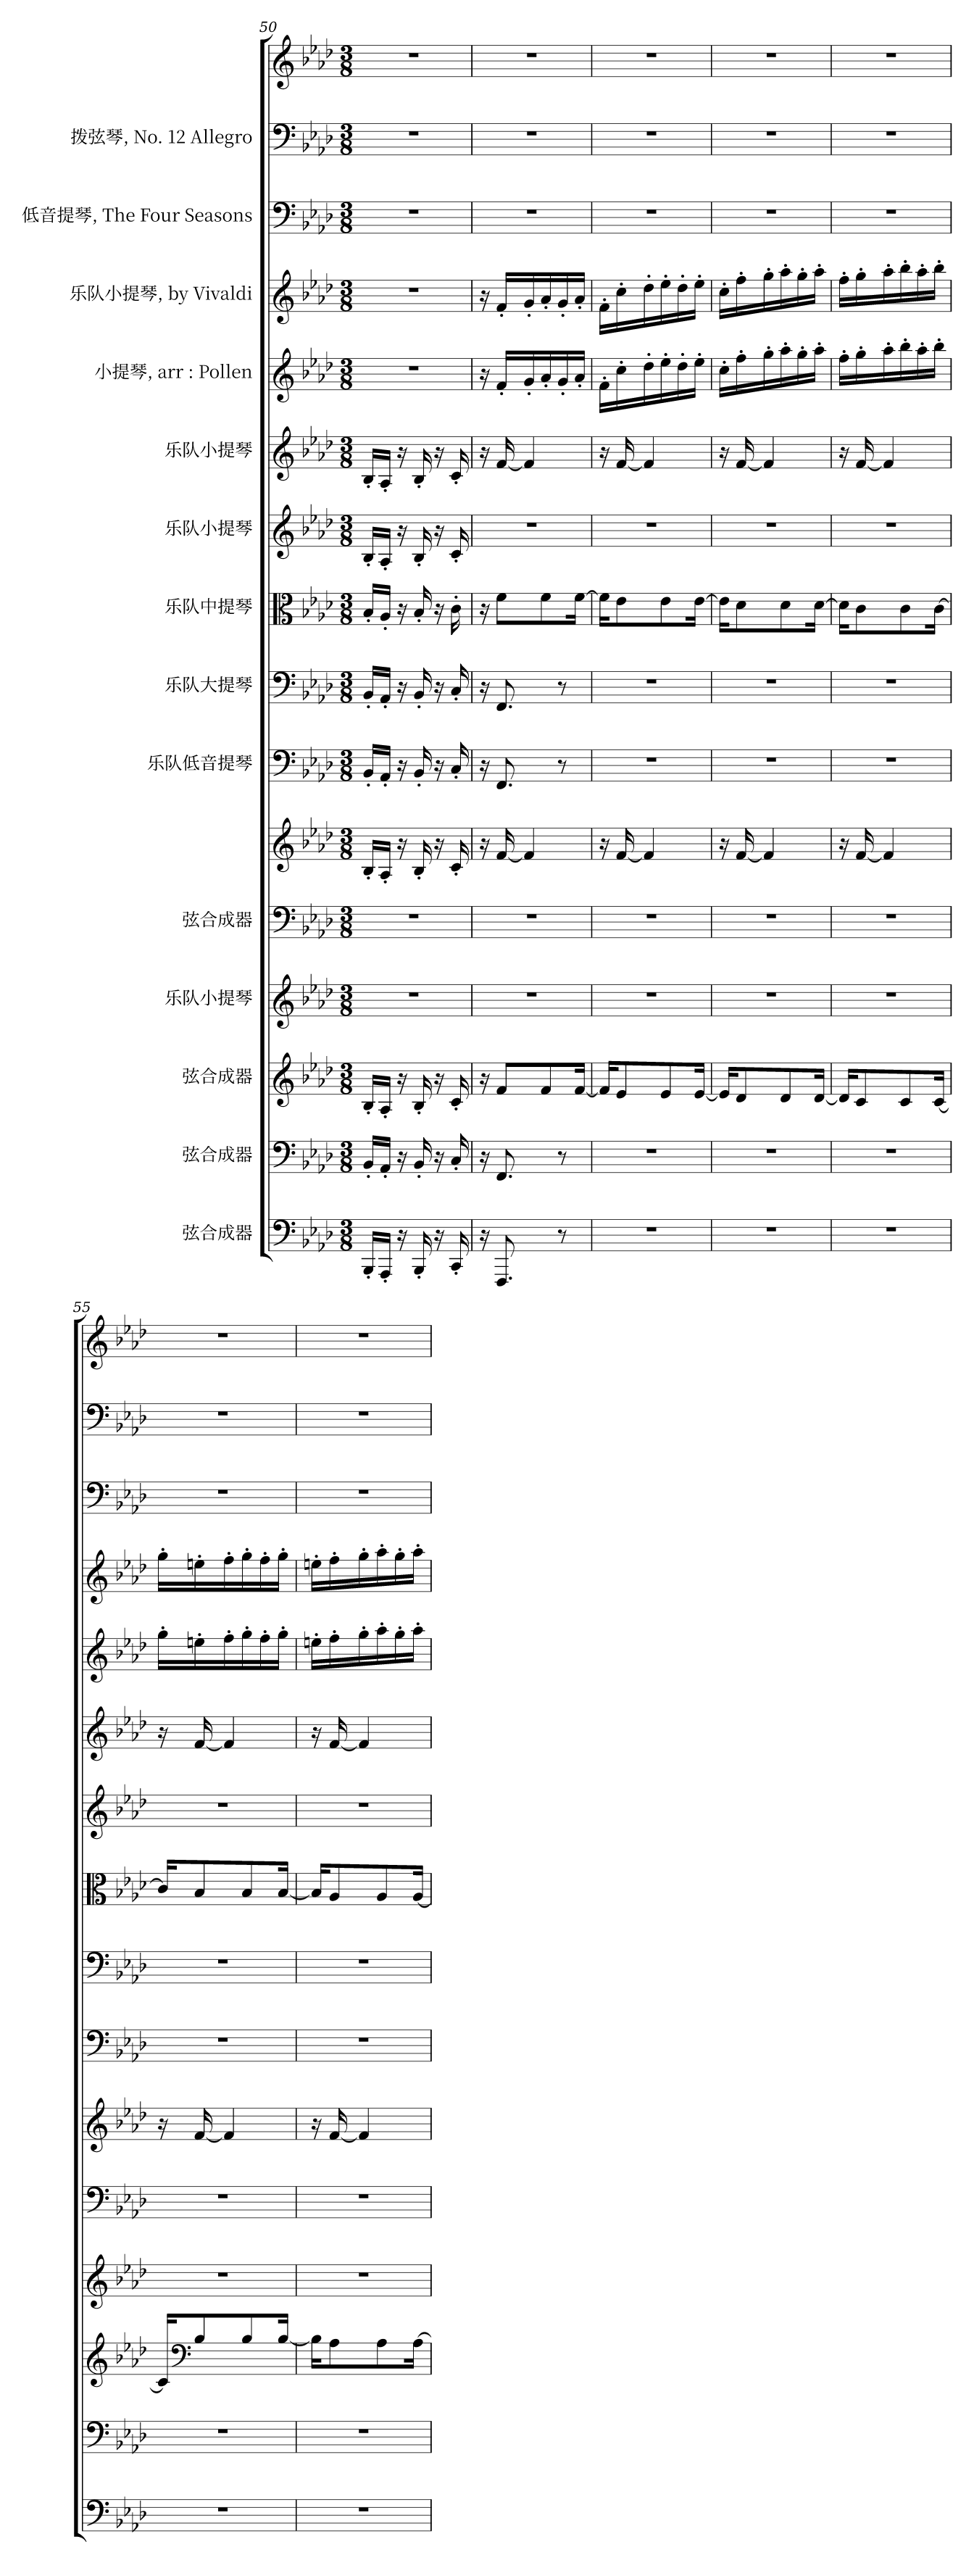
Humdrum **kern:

**kern	**kern	**kern	**kern	**kern	**kern	**kern	**kern	**kern	**kern	**kern	**kern	**kern	**kern	**kern	**kern
*part14	*part13	*part12	*part11	*part10	*part10	*part9	*part8	*part7	*part6	*part5	*part4	*part3	*part2	*part1	*part1
*staff16	*staff15	*staff14	*staff13	*staff12	*staff11	*staff10	*staff9	*staff8	*staff7	*staff6	*staff5	*staff4	*staff3	*staff2	*staff1
*I"弦合成器	*I"弦合成器	*I"弦合成器	*I"乐队小提琴	*I"弦合成器	*	*I"乐队低音提琴	*I"乐队大提琴	*I"乐队中提琴	*I"乐队小提琴	*I"乐队小提琴	*I"小提琴, arr : Pollen	*I"乐队小提琴, by Vivaldi	*I"低音提琴, The Four Seasons	*I"拨弦琴, No. 12 Allegro	*
*clefF4	*clefF4	*clefG2	*clefG2	*clefF4	*clefG2	*clefF4	*clefF4	*clefC3	*clefG2	*clefG2	*clefG2	*clefG2	*clefF4	*clefF4	*clefG2
*	*	*	*	*	*	*ITrd7c12	*	*	*	*	*	*	*ITrd7c12	*	*
*k[b-e-a-d-]	*k[b-e-a-d-]	*k[b-e-a-d-]	*k[b-e-a-d-]	*k[b-e-a-d-]	*k[b-e-a-d-]	*k[b-e-a-d-]	*k[b-e-a-d-]	*k[b-e-a-d-]	*k[b-e-a-d-]	*k[b-e-a-d-]	*k[b-e-a-d-]	*k[b-e-a-d-]	*k[b-e-a-d-]	*k[b-e-a-d-]	*k[b-e-a-d-]
*M3/8	*M3/8	*M3/8	*M3/8	*M3/8	*M3/8	*M3/8	*M3/8	*M3/8	*M3/8	*M3/8	*M3/8	*M3/8	*M3/8	*M3/8	*M3/8
=50	=50	=50	=50	=50	=50	=50	=50	=50	=50	=50	=50	=50	=50	=50	=50
16BBB-'/LL	16BB-'/LL	16B-'/LL	4.r	4.r	16B-'/LL	16BBB-'/LL	16BB-'/LL	16B-'/LL	16B-'/LL	16B-'/LL	4.r	4.r	4.r	4.r	4.r
16AAA-'/JJ	16AA-'/JJ	16A-'/JJ	.	.	16A-'/JJ	16AAA-'/JJ	16AA-'/JJ	16A-'/JJ	16A-'/JJ	16A-'/JJ	.	.	.	.	.
16r	16r	16r	.	.	16r	16r	16r	16r	16r	16r	.	.	.	.	.
16BBB-'/	16BB-'/	16B-'/	.	.	16B-'/	16BBB-'/	16BB-'/	16B-'/	16B-'/	16B-'/	.	.	.	.	.
16r	16r	16r	.	.	16r	16r	16r	16r	16r	16r	.	.	.	.	.
16CC'/	16C'/	16c'/	.	.	16c'/	16CC'/	16C'/	16c'\	16c'/	16c'/	.	.	.	.	.
=51	=51	=51	=51	=51	=51	=51	=51	=51	=51	=51	=51	=51	=51	=51	=51
16r	16r	16r	4.r	4.r	16r	16r	16r	16r	4.r	16r	16r	16r	4.r	4.r	4.r
8.FFF/	8.FF/	8f/L	.	.	[16f/	8.FFF/	8.FF/	8f\L	.	[16f/	16f'/LL	16f'/LL	.	.	.
.	.	.	.	.	4f/]	.	.	.	.	4f/]	16g'/	16g'/	.	.	.
.	.	8f/	.	.	.	.	.	8f\	.	.	16a-'/	16a-'/	.	.	.
8r	8r	.	.	.	.	8r	8r	.	.	.	16g'/	16g'/	.	.	.
.	.	[16f/Jk	.	.	.	.	.	[16f\Jk	.	.	16a-'/JJ	16a-'/JJ	.	.	.
!!LO:PB:g=z
=52	=52	=52	=52	=52	=52	=52	=52	=52	=52	=52	=52	=52	=52	=52	=52
4.r	4.r	16f/KL]	4.r	4.r	16r	4.r	4.r	16f\KL]	4.r	16r	16f'\LL	16f'\LL	4.r	4.r	4.r
.	.	8e-/	.	.	[16f/	.	.	8e-\	.	[16f/	16cc'\	16cc'\	.	.	.
.	.	.	.	.	4f/]	.	.	.	.	4f/]	16dd-'\	16dd-'\	.	.	.
.	.	8e-/	.	.	.	.	.	8e-\	.	.	16ee-'\	16ee-'\	.	.	.
.	.	.	.	.	.	.	.	.	.	.	16dd-'\	16dd-'\	.	.	.
.	.	[16e-/Jk	.	.	.	.	.	[16e-\Jk	.	.	16ee-'\JJ	16ee-'\JJ	.	.	.
=53	=53	=53	=53	=53	=53	=53	=53	=53	=53	=53	=53	=53	=53	=53	=53
4.r	4.r	16e-/KL]	4.r	4.r	16r	4.r	4.r	16e-\KL]	4.r	16r	16cc'\LL	16cc'\LL	4.r	4.r	4.r
.	.	8d-/	.	.	[16f/	.	.	8d-\	.	[16f/	16ff'\	16ff'\	.	.	.
.	.	.	.	.	4f/]	.	.	.	.	4f/]	16gg'\	16gg'\	.	.	.
.	.	8d-/	.	.	.	.	.	8d-\	.	.	16aa-'\	16aa-'\	.	.	.
.	.	.	.	.	.	.	.	.	.	.	16gg'\	16gg'\	.	.	.
.	.	[16d-/Jk	.	.	.	.	.	[16d-\Jk	.	.	16aa-'\JJ	16aa-'\JJ	.	.	.
=54	=54	=54	=54	=54	=54	=54	=54	=54	=54	=54	=54	=54	=54	=54	=54
4.r	4.r	16d-/KL]	4.r	4.r	16r	4.r	4.r	16d-\KL]	4.r	16r	16ff'\LL	16ff'\LL	4.r	4.r	4.r
.	.	8c/	.	.	[16f/	.	.	8c\	.	[16f/	16gg'\	16gg'\	.	.	.
.	.	.	.	.	4f/]	.	.	.	.	4f/]	16aa-'\	16aa-'\	.	.	.
.	.	8c/	.	.	.	.	.	8c\	.	.	16bb-'\	16bb-'\	.	.	.
.	.	.	.	.	.	.	.	.	.	.	16aa-'\	16aa-'\	.	.	.
.	.	[16c/Jk	.	.	.	.	.	[16c\Jk	.	.	16bb-'\JJ	16bb-'\JJ	.	.	.
=55	=55	=55	=55	=55	=55	=55	=55	=55	=55	=55	=55	=55	=55	=55	=55
4.r	4.r	16c/KL]	4.r	4.r	16r	4.r	4.r	16c/KL]	4.r	16r	16gg'\LL	16gg'\LL	4.r	4.r	4.r
*	*	*clefF4	*	*	*	*	*	*	*	*	*	*	*	*	*
.	.	8B-/	.	.	[16f/	.	.	8B-/	.	[16f/	16een'\	16een'\	.	.	.
.	.	.	.	.	4f/]	.	.	.	.	4f/]	16ff'\	16ff'\	.	.	.
.	.	8B-/	.	.	.	.	.	8B-/	.	.	16gg'\	16gg'\	.	.	.
.	.	.	.	.	.	.	.	.	.	.	16ff'\	16ff'\	.	.	.
.	.	[16B-/Jk	.	.	.	.	.	[16B-/Jk	.	.	16gg'\JJ	16gg'\JJ	.	.	.
=56	=56	=56	=56	=56	=56	=56	=56	=56	=56	=56	=56	=56	=56	=56	=56
4.r	4.r	16B-\KL]	4.r	4.r	16r	4.r	4.r	16B-/KL]	4.r	16r	16een'\LL	16een'\LL	4.r	4.r	4.r
.	.	8A-\	.	.	[16f/	.	.	8A-/	.	[16f/	16ff'\	16ff'\	.	.	.
.	.	.	.	.	4f/]	.	.	.	.	4f/]	16gg'\	16gg'\	.	.	.
.	.	8A-\	.	.	.	.	.	8A-/	.	.	16aa-'\	16aa-'\	.	.	.
.	.	.	.	.	.	.	.	.	.	.	16gg'\	16gg'\	.	.	.
.	.	[16A-\Jk	.	.	.	.	.	[16A-/Jk	.	.	16aa-'\JJ	16aa-'\JJ	.	.	.
=	=	=	=	=	=	=	=	=	=	=	=	=	=	=	=
*-	*-	*-	*-	*-	*-	*-	*-	*-	*-	*-	*-	*-	*-	*-	*-
